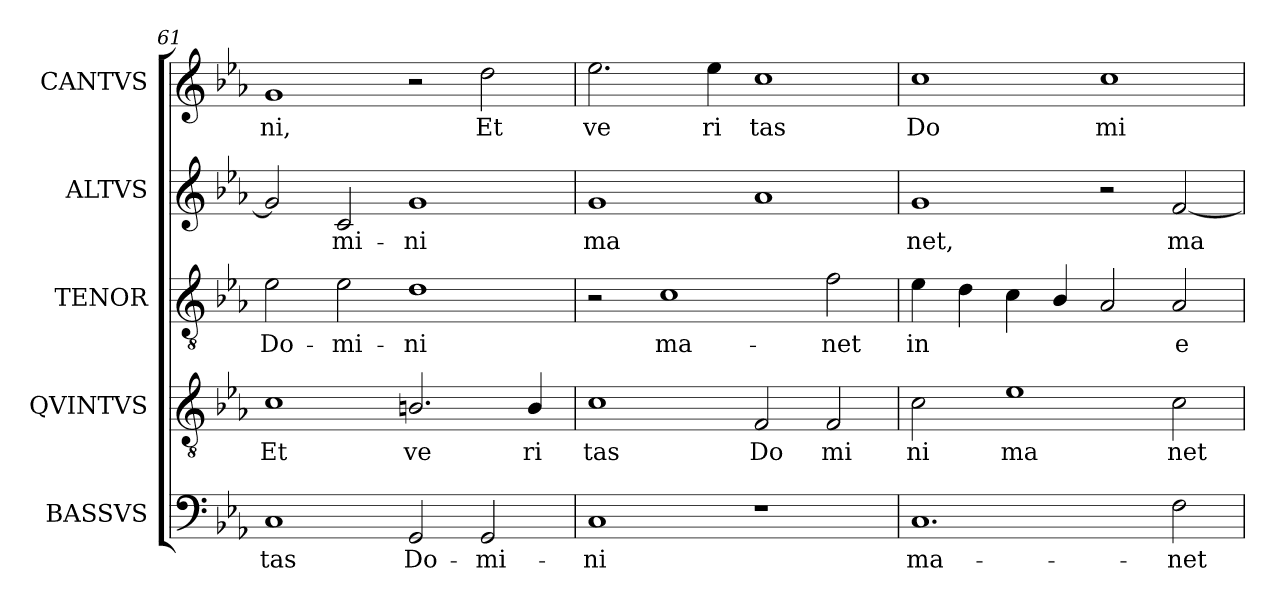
**kern	**text	**kern	**text	**kern	**text	**kern	**text	**kern	**text
*part5	*part5	*part4	*part4	*part3	*part3	*part2	*part2	*part1	*part1
*staff5	*staff5	*staff4	*staff4	*staff3	*staff3	*staff2	*staff2	*staff1	*staff1
*I"BASSVS	*	*I"QVINTVS	*	*I"TENOR	*	*I"ALTVS	*	*I"CANTVS	*
*clefF4	*	*clefGv2	*	*clefGv2	*	*clefG2	*	*clefG2	*
*k[b-e-a-]	*	*k[b-e-a-]	*	*k[b-e-a-]	*	*k[b-e-a-]	*	*k[b-e-a-]	*
*E-:	*	*E-:	*	*E-:	*	*E-:	*	*E-:	*
=61	=61	=61	=61	=61	=61	=61	=61	=61	=61
!	!LO:LY:b:cj	!	!LO:LY:b:cj	!	!LO:LY:b:cj	!	!LO:LY:b:cj	!	!LO:LY:b:cj
1C	-tas	1c	Et	2e-\	Do-	2g/]	--	1g	ni,
!	!	!	!	!	!LO:LY:b:cj	!	!LO:LY:b:cj	!	!
.	.	.	.	2e-\	-mi-	2c/	-mi-	.	.
!	!LO:LY:b:cj	!	!LO:LY:b:cj	!	!LO:LY:b:cj	!	!LO:LY:b:cj	!	!
2GG/	Do-	2.Bn/	ve	1d	-ni	1g	-ni	2r	.
!	!LO:LY:b:cj	!	!	!	!	!	!	!	!LO:LY:b:cj
2GG/	-mi-	.	.	.	.	.	.	2dd\	Et
!	!	!	!LO:LY:b:cj	!	!	!	!	!	!
.	.	4B/	ri	.	.	.	.	.	.
=62	=62	=62	=62	=62	=62	=62	=62	=62	=62
!	!LO:LY:b:cj	!	!LO:LY:b:cj	!	!	!	!LO:LY:b:cj	!	!LO:LY:b:cj
1C	-ni	1c	tas	2r	.	1g	ma-	2.ee-\	ve
!	!	!	!	!	!LO:LY:b:cj	!	!	!	!
.	.	.	.	1c	ma-	.	.	.	.
!	!	!	!	!	!	!	!	!	!LO:LY:b:cj
.	.	.	.	.	.	.	.	4ee-\	ri
!	!	!	!LO:LY:b:cj	!	!	!	!LO:LY:b:cj	!	!LO:LY:b:cj
1r	.	2F/	Do	.	.	1a-	--	1cc	tas
!	!	!	!LO:LY:b:cj	!	!LO:LY:b:cj	!	!	!	!
.	.	2F/	mi	2f\	-net	.	.	.	.
=63	=63	=63	=63	=63	=63	=63	=63	=63	=63
!	!LO:LY:b:cj	!	!LO:LY:b:cj	!	!LO:LY:b:cj	!	!LO:LY:b:cj	!	!LO:LY:b:cj
1.C	ma-	2c\	ni	4e-\	in	1g	-net,	1cc	Do
!	!	!	!	!	!LO:LY:b:cj	!	!	!	!
.	.	.	.	4d\	.	.	.	.	.
!	!	!	!LO:LY:b:cj	!	!LO:LY:b:cj	!	!	!	!
.	.	1e-	ma	4c\	.	.	.	.	.
!	!	!	!	!	!LO:LY:b:cj	!	!	!	!
.	.	.	.	4B-/	.	.	.	.	.
!	!	!	!	!	!LO:LY:b:cj	!	!	!	!LO:LY:b:cj
.	.	.	.	2A-/	.	2r	.	1cc	mi
!	!LO:LY:b:cj	!	!LO:LY:b:cj	!	!LO:LY:b:cj	!	!LO:LY:b:cj	!	!
2F\	-net	2c\	net	2A-/	e-	[<2f/	ma-	.	.
=	=	=	=	=	=	=	=	=	=
*-	*-	*-	*-	*-	*-	*-	*-	*-	*-
